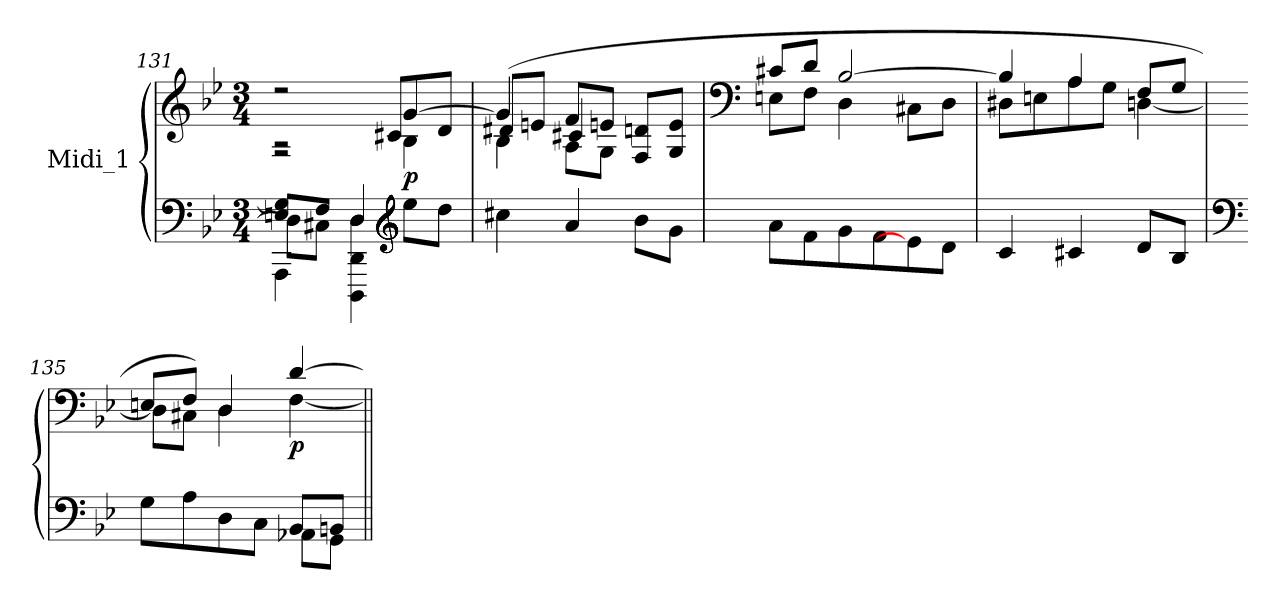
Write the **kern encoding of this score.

**kern	**kern	**dynam
*part1	*part1	*part1
*staff2	*staff1	*staff1/2
*I"Midi_1	*	*
*clefF4	*clefG2	*
*k[b-e-]	*k[b-e-]	*
*B-:	*B-:	*
*M3/4	*M3/4	*
=131	=131	=131
*^	*^	*
*	*^	*	*^	*
*	*	*^	*	*	*	*
2rb	8Eni/ 8G/]L	4AAA\	8D\L]	2r	2r	2ryy	.
.	8F/J	.	8C#X\J	.	.	.	.
.	4D/	4DDD\ 4DD\	4D\	.	.	.	.
*clefG2	*	*	*	*	*	*	*
!	!	!	!	!	!	!	!LO:DY:b
4ryy	8ee-i\L	4ryy	4ryy	[4g/	4B-\	8c#X/L	p
.	8dd\J	.	.	.	.	8d/J	.
*	*	*v	*v	*	*	*	*
!!LO:LB:g=z	!!	!!
=132	=132	=132	=132	=132	=132	=132
2ryy	4cc#X\	2ryy	(>4g/]	4B-\	8d#X/L	.
.	.	.	.	.	8en/J	.
.	4a/	.	8f/L	8A\L	4c#X/	.
.	.	.	8en/J	8G\J	.	.
4ryy	8b-\L	4ryy	8F/ 8dni/L	4ryy	4ryy	.
.	8g\J	.	8G/ 8e/J	.	.	.
*	*	*	*v	*v	*v	*
=133	=133	=133	=133	=133
*	*	*	*clefF4	*
*	*	*	*^	*
2ryy	8a\L	2ryy	8c#X/L	8En\L	.
.	8f\	.	8d/J	8F\J	.
.	8g\	.	[2B-/	4D\	.
.	8f\	.	.	.	.
4ryy	8e\]	4ryy	.	8C#X\L	.
.	8d\J	.	.	8D\J	.
=134	=134	=134	=134	=134	=134
2ryy	4c/	2ryy	4B-/]	8D#X\L	.
.	.	.	.	8En\	.
.	4c#X/	.	4A/	8A\	.
.	.	.	.	8G\J	.
4ryy	8d/L	4ryy	8F/L	[4Dn\	.
.	8B-/J	.	8G/J	.	.
=135	=135	=135	=135	=135	=135
*clefF4	*	*	*	*	*
2ryy	8G\L	2ryy	8En/L	8D\L]	.
.	8A\	.	8F/J)	8C#X\J	.
.	8D\	.	4D/	4D\	.
.	8C\J	.	.	.	.
!	!	!	!	!	!LO:DY:b
4ryy	8BB-/L	8AA-X\L	[4d/	[4F\	p
.	8BBn/J	8GG\J	.	.	.
*v	*v	*v	*	*	*
*	*v	*v	*
=||	=||	=||
*-	*-	*-
